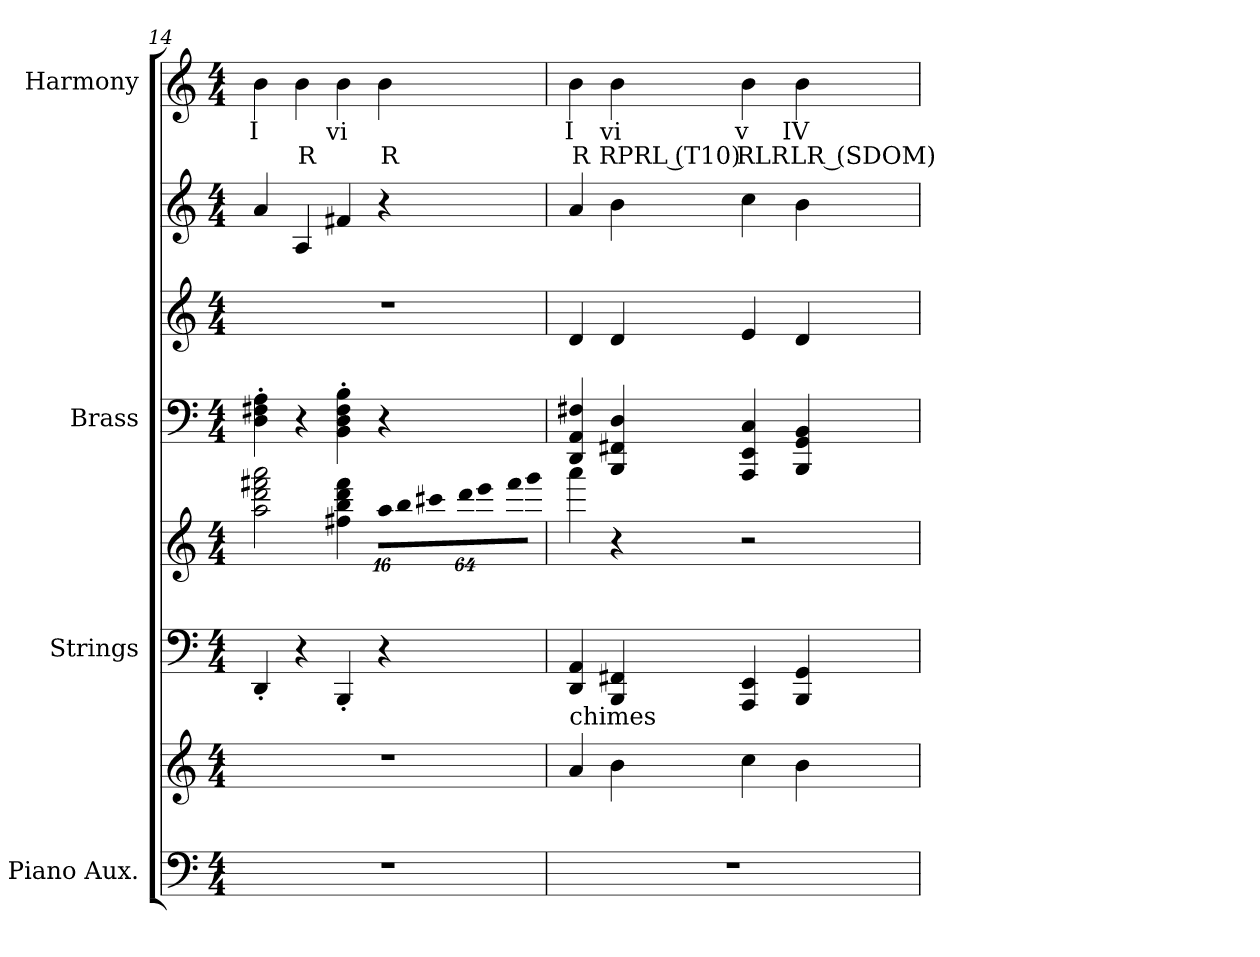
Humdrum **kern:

**kern	**kern	**kern	**kern	**kern	**kern	**kern	**kern	**text
*part4	*part4	*part3	*part3	*part2	*part2	*part2	*part1	*part1
*staff8	*staff7	*staff6	*staff5	*staff4	*staff3	*staff2	*staff1	*staff1
*I"Piano Aux.	*	*I"Strings	*	*I"Brass	*	*	*I"Harmony	*
*I'Pno. Aux.	*	*I'Str.	*	*I'Br.	*	*	*I'Hrm.	*
*clefF4	*clefG2	*clefF4	*clefG2	*clefF4	*clefG2	*clefG2	*clefG2	*
*k[]	*k[]	*k[]	*k[]	*k[]	*k[]	*k[]	*k[]	*
*M4/4	*M4/4	*M4/4	*M4/4	*M4/4	*M4/4	*M4/4	*M4/4	*
=14	=14	=14	=14	=14	=14	=14	=14	=14
!	!	!	!	!	!	!	!LO:TX:b:cj:t=I	!
1r	1r	4DD'i/	2aai\ 2dddi 2fff#Xi 2aaai	4Di\' 4F#Xi' 4Ai'	1r	4ai/	4bi	.
!	!	!	!	!	!	!	!	!LO:LY:b:color=#000000
.	.	4r	.	4r	.	4Ai/	4bi	R
!	!	!	!	!	!	!	!LO:TX:b:cj:t=vi	!
.	.	4BBB'i/	4ff#Xi\ 4bbi 4dddi 4fff#i	4BBi\' 4Di' 4F#i' 4Bi'	.	4f#Xi/	4bi	.
*	*	*	*Xbrackettup	*	*	*	*	*
!	!	!	!LO:N:vis=16	!	!	!	!	!
!	!	!	!	!	!	!	!	!LO:LY:b:color=#000000
.	.	4r	256%9aai\LL	4r	.	4r	4bi	R
!	!	!	!LO:N:vis=16	!	!	!	!	!
.	.	.	1024%37bbi\	.	.	.	.	.
!	!	!	!LO:N:vis=16	!	!	!	!	!
.	.	.	256%9ccc#Xi\	.	.	.	.	.
!	!	!	!LO:N:vis=16	!	!	!	!	!
.	.	.	1024%37dddi\	.	.	.	.	.
!	!	!	!LO:N:vis=16	!	!	!	!	!
.	.	.	256%9eeei\	.	.	.	.	.
!	!	!	!LO:N:vis=16	!	!	!	!	!
.	.	.	1024%37fff#i\	.	.	.	.	.
!	!	!	!LO:N:vis=16	!	!	!	!	!
.	.	.	1024%37gggi\JJ	.	.	.	.	.
!!LO:LB:g=z
=15	=15	=15	=15	=15	=15	=15	=15	=15
!	!	!	!	!	!	!	!LO:TX:b:cj:t=I	!
!	!LO:TX:a:t=chimes	!	!	!	!	!	!	!
!	!	!	!	!	!	!	!	!LO:LY:b:color=#000000
1r	4ai/	4DDi/ 4AAi	4aaai\	4DDi/ 4AAi 4F#Xi	4di/	4ai/	4bi	R
!	!	!	!	!	!	!	!LO:TX:b:cj:t=vi	!
!	!	!	!	!	!	!	!	!LO:LY:b:color=#000000
.	4bi\	4BBBi/ 4FF#Xi	4r	4BBBi/ 4FF#Xi 4Di	4di/	4bi\	4bi	RPRL (T10)
!	!	!	!	!	!	!	!LO:TX:b:cj:t=v	!
!	!	!	!	!	!	!	!	!LO:LY:b:color=#000000
.	4cci\	4AAAi/ 4EEi	2r	4AAAi/ 4EEi 4Ci	4ei/	4cci\	4bi	RLR
!	!	!	!	!	!	!	!LO:TX:b:cj:t=IV	!
!	!	!	!	!	!	!	!	!LO:LY:b:color=#000000
.	4bi\	4BBBi/ 4GGi	.	4BBBi/ 4GGi 4BBi	4di/	4bi\	4bi	LR (SDOM)
=	=	=	=	=	=	=	=	=
*-	*-	*-	*-	*-	*-	*-	*-	*-
